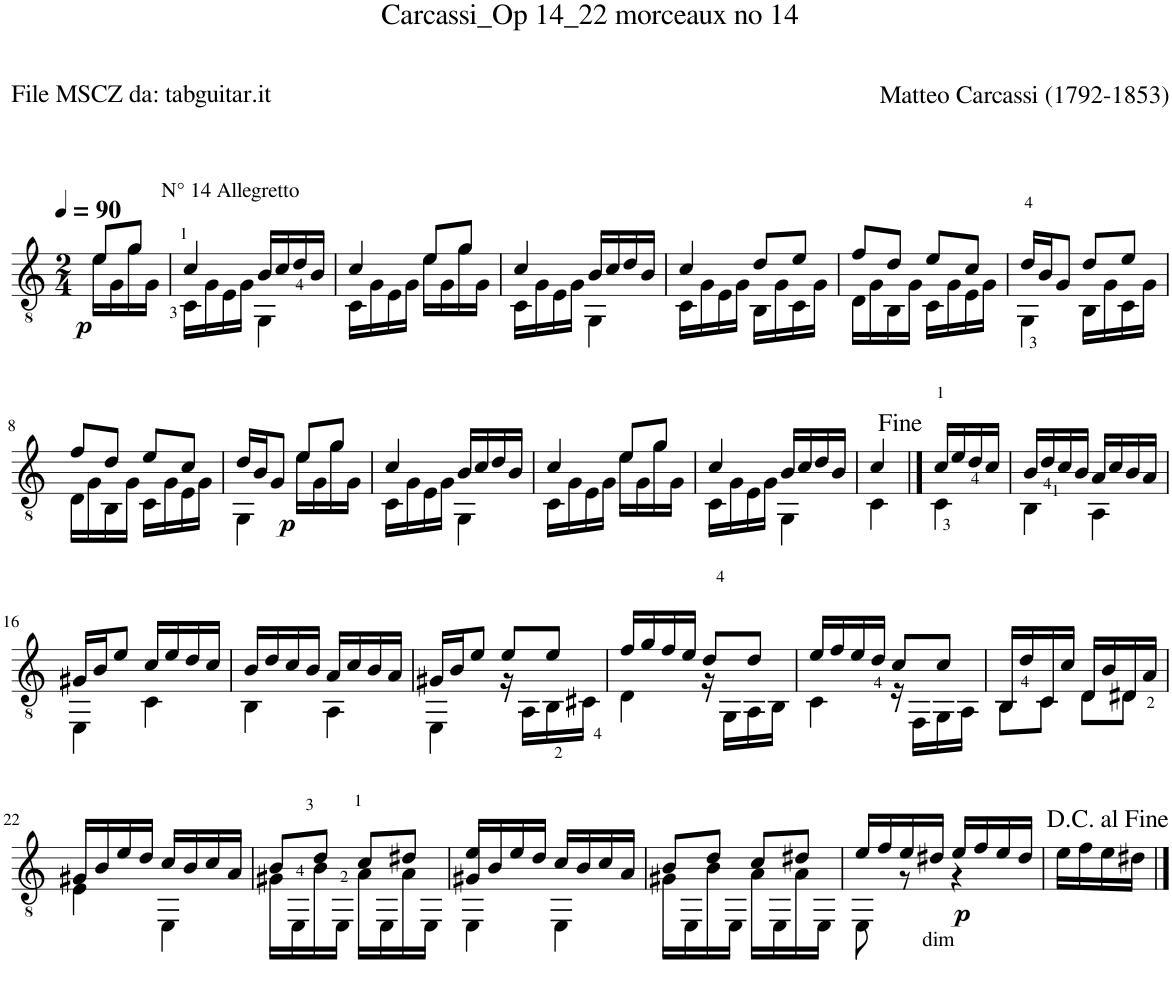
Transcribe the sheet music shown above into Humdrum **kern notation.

**kern	**dynam
*part1	*part1
*staff1	*staff1
*I"Guitar	*
*I'Guit.	*
*clefGv2	*
*k[]	*
*M2/4	*
*MM90	*
=1	=1
*^	*
!	!	!LO:DY:b
8e/L	16e\LL	p
.	16G\	.
8g/J	16g\	.
.	16G\JJ	.
=2	=2	=2
!LO:TX:a:t=N° 14 Allegretto	!	!
4c/	16C\LL	.
.	16G\	.
.	16E\	.
.	16G\JJ	.
16B/LL	4GG\	.
16c/	.	.
16d/	.	.
16B/JJ	.	.
=3	=3	=3
4c/	16C\LL	.
.	16G\	.
.	16E\	.
.	16G\JJ	.
8e/L	16e\LL	.
.	16G\	.
8g/J	16g\	.
.	16G\JJ	.
=4	=4	=4
4c/	16C\LL	.
.	16G\	.
.	16E\	.
.	16G\JJ	.
16B/LL	4GG\	.
16c/	.	.
16d/	.	.
16B/JJ	.	.
=5	=5	=5
4c/	16C\LL	.
.	16G\	.
.	16E\	.
.	16G\JJ	.
8d/L	16BB\LL	.
.	16G\	.
8e/J	16C\	.
.	16G\JJ	.
=6	=6	=6
8f/L	16D\LL	.
.	16G\	.
8d/J	16BB\	.
.	16G\JJ	.
8e/L	16C\LL	.
.	16G\	.
8c/J	16E\	.
.	16G\JJ	.
=7	=7	=7
16d/LL	4GG\	.
16B/J	.	.
8G/J	.	.
8d/L	16BB\LL	.
.	16G\	.
8e/J	16C\	.
.	16G\JJ	.
!!LO:LB:g=z	!!
=8	=8	=8
8f/L	16D\LL	.
.	16G\	.
8d/J	16BB\	.
.	16G\JJ	.
8e/L	16C\LL	.
.	16G\	.
8c/J	16E\	.
.	16G\JJ	.
=9	=9	=9
16d/LL	4GG\	.
16B/J	.	.
8G/J	.	.
!	!	!LO:DY:b
8e/L	16e\LL	p
.	16G\	.
8g/J	16g\	.
.	16G\JJ	.
=10	=10	=10
4c/	16C\LL	.
.	16G\	.
.	16E\	.
.	16G\JJ	.
16B/LL	4GG\	.
16c/	.	.
16d/	.	.
16B/JJ	.	.
=11	=11	=11
4c/	16C\LL	.
.	16G\	.
.	16E\	.
.	16G\JJ	.
8e/L	16e\LL	.
.	16G\	.
8g/J	16g\	.
.	16G\JJ	.
=12	=12	=12
4c/	16C\LL	.
.	16G\	.
.	16E\	.
.	16G\JJ	.
16B/LL	4GG\	.
16c/	.	.
16d/	.	.
16B/JJ	.	.
=13	=13	=13
4c/	4C\	.
==14	==14	==14
16c/LL	4C\	.
16e/	.	.
16d/	.	.
16c/JJ	.	.
=15	=15	=15
16B/LL	4BB\	.
16d/	.	.
16c/	.	.
16B/JJ	.	.
16A/LL	4AA\	.
16c/	.	.
16B/	.	.
16A/JJ	.	.
!!LO:LB:g=z	!!
=16	=16	=16
16G#X/LL	4EE\	.
16B/J	.	.
8e/J	.	.
16c/LL	4C\	.
16e/	.	.
16d/	.	.
16c/JJ	.	.
=17	=17	=17
16B/LL	4BB\	.
16d/	.	.
16c/	.	.
16B/JJ	.	.
16A/LL	4AA\	.
16c/	.	.
16B/	.	.
16A/JJ	.	.
=18	=18	=18
16G#X/LL	4EE\	.
16B/J	.	.
8e/J	.	.
8e/L	16r	.
.	16AA\LL	.
8e/J	16BB\	.
.	16C#X\JJ	.
=19	=19	=19
16f/LL	4D\	.
16g/	.	.
16f/	.	.
16e/JJ	.	.
8d/L	16r	.
.	16GG\LL	.
8d/J	16AA\	.
.	16BB\JJ	.
=20	=20	=20
16e/LL	4C\	.
16f/	.	.
16e/	.	.
16d/JJ	.	.
8c/L	16r	.
.	16FF\LL	.
8c/J	16GG\	.
.	16AA\JJ	.
=21	=21	=21
16BB/LL	8BB\L	.
16d/	.	.
16C/	8C\J	.
16c/JJ	.	.
16D/LL	8D\L	.
16B/	.	.
16D#X/	8D#\J	.
16A/JJ	.	.
!!LO:LB:g=z	!!
=22	=22	=22
16G#X/LL	4E\	.
16B/	.	.
16e/	.	.
16d/JJ	.	.
16c/LL	4EE\	.
16B/	.	.
16c/	.	.
16A/JJ	.	.
=23	=23	=23
8B/L	16G#X\LL	.
.	16EE\	.
8d/J	16B\	.
.	16EE\JJ	.
8c/L	16A\LL	.
.	16EE\	.
8d#X/J	16A\	.
.	16EE\JJ	.
=24	=24	=24
16G#X/ 16e/LL	4EE\	.
16B/	.	.
16e/	.	.
16d/JJ	.	.
16c/LL	4EE\	.
16B/	.	.
16c/	.	.
16A/JJ	.	.
=25	=25	=25
8B/L	16G#X\LL	.
.	16EE\	.
8d/J	16B\	.
.	16EE\JJ	.
8c/L	16A\LL	.
.	16EE\	.
8d#X/J	16A\	.
.	16EE\JJ	.
=26	=26	=26
16e/LL	8EE\	.
16f/	.	.
16e/	8r	.
16d#X/JJ	.	.
!	!	!LO:DY:b
16e/LL	4r	p
!LO:TX:b:t=dim	!	!
16f/	.	.
16e/	.	.
16d#/JJ	.	.
*v	*v	*
=27	=27
16e\LL	.
16f\	.
16e\	.
16d#X\JJ	.
==	==
*-	*-
